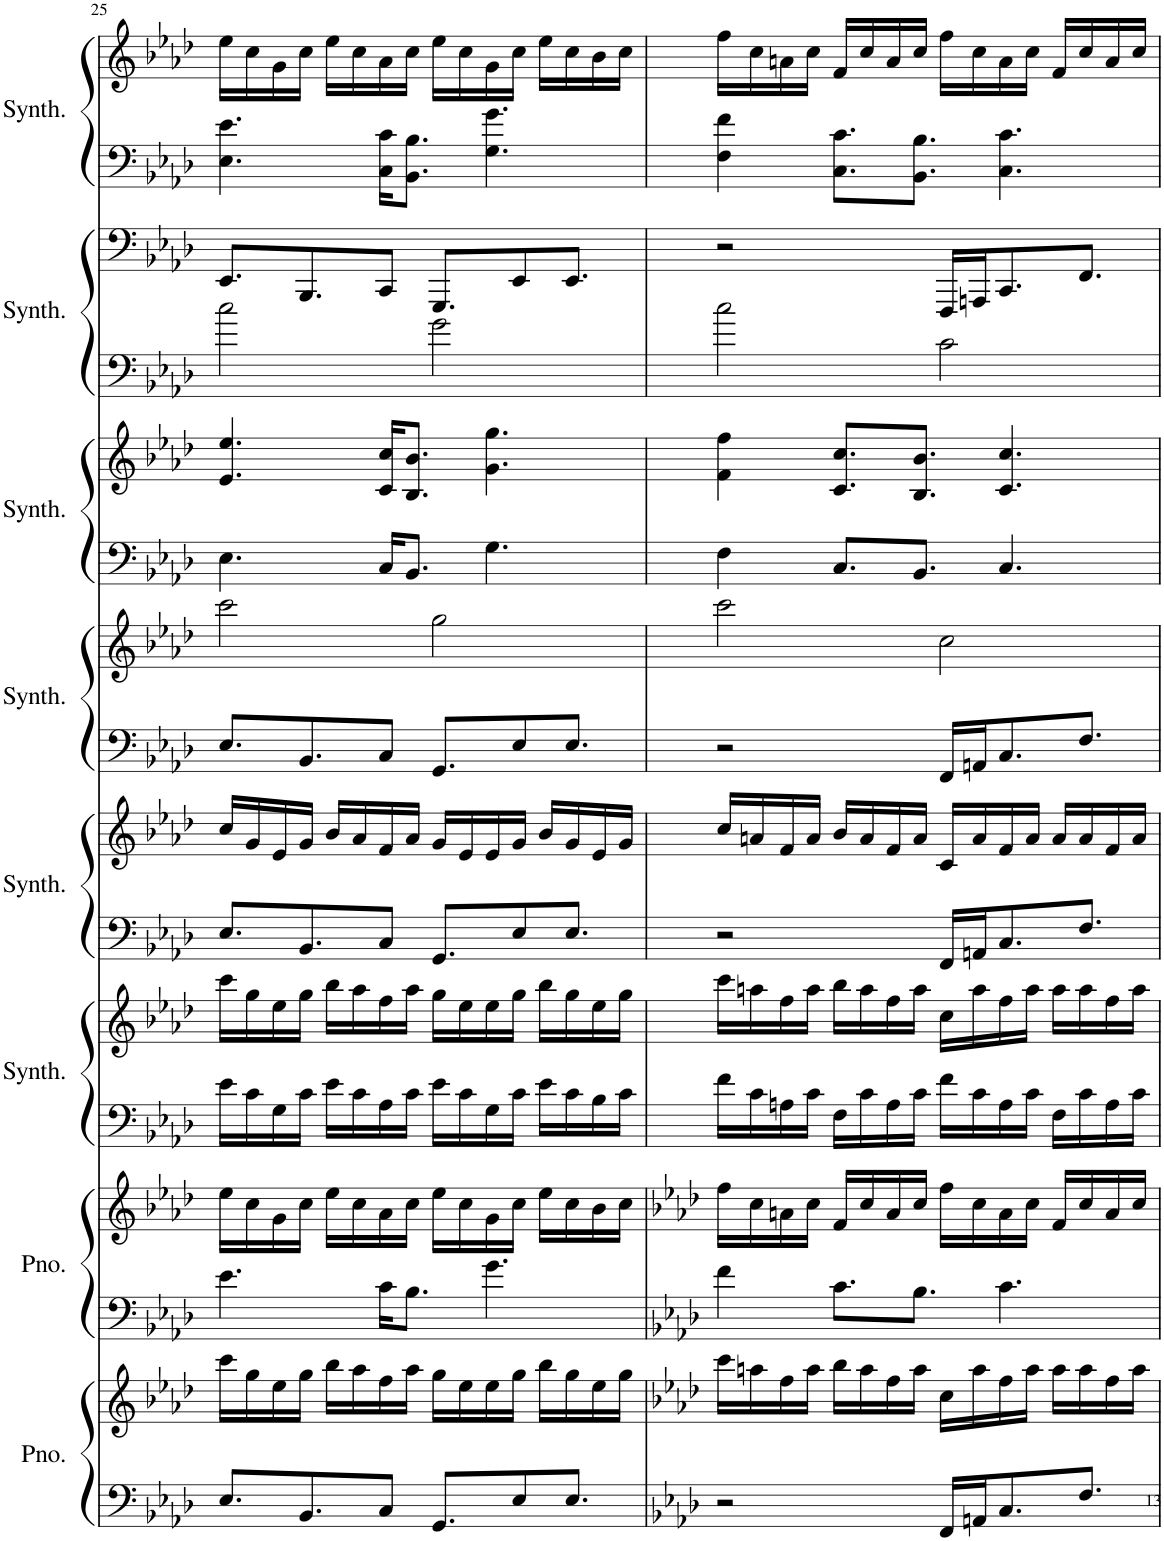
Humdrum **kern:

**kern	**kern	**kern	**kern	**kern	**kern	**kern	**kern	**kern	**kern	**kern	**kern	**kern	**kern	**kern	**kern
*part8	*part8	*part7	*part7	*part6	*part6	*part5	*part5	*part4	*part4	*part3	*part3	*part2	*part2	*part1	*part1
*staff16	*staff15	*staff14	*staff13	*staff12	*staff11	*staff10	*staff9	*staff8	*staff7	*staff6	*staff5	*staff4	*staff3	*staff2	*staff1
*I"Piano	*	*I"Piano	*	*I"Saw Synthesizer	*	*I"Square Synthesizer	*	*I"Metallic Synthesizer	*	*I"Poly Synthesizer	*	*I"New Age Synthesizer	*	*I"Saw Synthesizer	*
*I'Pno.	*	*I'Pno.	*	*I'Synth.	*	*I'Synth.	*	*I'Synth.	*	*I'Synth.	*	*I'Synth.	*	*I'Synth.	*
!!LO:PB:g=z
*clefF4	*clefG2	*clefF4	*clefG2	*clefF4	*clefG2	*clefF4	*clefG2	*clefF4	*clefG2	*clefF4	*clefG2	*clefF4	*clefF4	*clefF4	*clefG2
*k[b-e-a-d-]	*k[b-e-a-d-]	*k[b-e-a-d-]	*k[b-e-a-d-]	*k[b-e-a-d-]	*k[b-e-a-d-]	*k[b-e-a-d-]	*k[b-e-a-d-]	*k[b-e-a-d-]	*k[b-e-a-d-]	*k[b-e-a-d-]	*k[b-e-a-d-]	*k[b-e-a-d-]	*k[b-e-a-d-]	*k[b-e-a-d-]	*k[b-e-a-d-]
*M4/4	*M4/4	*M4/4	*M4/4	*M4/4	*M4/4	*M4/4	*M4/4	*M4/4	*M4/4	*M4/4	*M4/4	*M4/4	*M4/4	*M4/4	*M4/4
=25	=25	=25	=25	=25	=25	=25	=25	=25	=25	=25	=25	=25	=25	=25	=25
8.E-/L	16ccc\LL	4.e-\	16ee-\LL	16e-\LL	16ccc\LL	8.E-/L	16cc/LL	8.E-/L	2ccc\	4.E-\	4.e-/ 4.ee-/	2cc\	8.EE-/L	4.E-\ 4.e-\	16ee-\LL
.	16gg\	.	16cc\	16c\	16gg\	.	16g/	.	.	.	.	.	.	.	16cc\
.	16ee-\	.	16g\	16G\	16ee-\	.	16e-/	.	.	.	.	.	.	.	16g\
8.BB-/	16gg\JJ	.	16cc\JJ	16c\JJ	16gg\JJ	8.BB-/	16g/JJ	8.BB-/	.	.	.	.	8.BBB-/	.	16cc\JJ
.	16bb-\LL	.	16ee-\LL	16e-\LL	16bb-\LL	.	16b-/LL	.	.	.	.	.	.	.	16ee-\LL
.	16aa-\	.	16cc\	16c\	16aa-\	.	16a-/	.	.	.	.	.	.	.	16cc\
8C/J	16ff\	16c\KL	16a-\	16A-\	16ff\	8C/J	16f/	8C/J	.	16C/KL	16c/ 16cc/KL	.	8CC/J	16C\ 16c\KL	16a-\
.	16aa-\JJ	8.B-\J	16cc\JJ	16c\JJ	16aa-\JJ	.	16a-/JJ	.	.	8.BB-/J	8.B-/ 8.b-/J	.	.	8.BB-\ 8.B-\J	16cc\JJ
8.GG/L	16gg\LL	.	16ee-\LL	16e-\LL	16gg\LL	8.GG/L	16g/LL	8.GG/L	2gg\	.	.	2g\	8.GGG/L	.	16ee-\LL
.	16ee-\	.	16cc\	16c\	16ee-\	.	16e-/	.	.	.	.	.	.	.	16cc\
.	16ee-\	4.g\	16g\	16G\	16ee-\	.	16e-/	.	.	4.G\	4.g\ 4.gg\	.	.	4.G\ 4.g\	16g\
8E-/	16gg\JJ	.	16cc\JJ	16c\JJ	16gg\JJ	8E-/	16g/JJ	8E-/	.	.	.	.	8EE-/	.	16cc\JJ
.	16bb-\LL	.	16ee-\LL	16e-\LL	16bb-\LL	.	16b-/LL	.	.	.	.	.	.	.	16ee-\LL
8.E-/J	16gg\	.	16cc\	16c\	16gg\	8.E-/J	16g/	8.E-/J	.	.	.	.	8.EE-/J	.	16cc\
.	16ee-\	.	16b-\	16B-\	16ee-\	.	16e-/	.	.	.	.	.	.	.	16b-\
.	16gg\JJ	.	16cc\JJ	16c\JJ	16gg\JJ	.	16g/JJ	.	.	.	.	.	.	.	16cc\JJ
=26	=26	=26	=26	=26	=26	=26	=26	=26	=26	=26	=26	=26	=26	=26	=26
*k[b-e-a-d-]	*k[b-e-a-d-]	*k[b-e-a-d-]	*k[b-e-a-d-]	*	*	*	*	*	*	*	*	*	*	*	*
2r	16ccc\LL	4f\	16ff\LL	16f\LL	16ccc\LL	2r	16cc/LL	2r	2ccc\	4F\	4f\ 4ff\	2cc\	2r	4F\ 4f\	16ff\LL
.	16aan\	.	16cc\	16c\	16aan\	.	16an/	.	.	.	.	.	.	.	16cc\
.	16ff\	.	16an\	16An\	16ff\	.	16f/	.	.	.	.	.	.	.	16an\
.	16aa\JJ	.	16cc\JJ	16c\JJ	16aa\JJ	.	16a/JJ	.	.	.	.	.	.	.	16cc\JJ
.	16bb-\LL	8.c\L	16f/LL	16F\LL	16bb-\LL	.	16b-/LL	.	.	8.C/L	8.c/ 8.cc/L	.	.	8.C\ 8.c\L	16f/LL
.	16aa\	.	16cc/	16c\	16aa\	.	16a/	.	.	.	.	.	.	.	16cc/
.	16ff\	.	16a/	16A\	16ff\	.	16f/	.	.	.	.	.	.	.	16a/
.	16aa\JJ	8.B-\J	16cc/JJ	16c\JJ	16aa\JJ	.	16a/JJ	.	.	8.BB-/J	8.B-/ 8.b-/J	.	.	8.BB-\ 8.B-\J	16cc/JJ
16FF/LL	16cc\LL	.	16ff\LL	16f\LL	16cc\LL	16FF/LL	16c/LL	16FF/LL	2cc\	.	.	2c\	16FFF/LL	.	16ff\LL
16AAn/J	16aa\	.	16cc\	16c\	16aa\	16AAn/J	16a/	16AAn/J	.	.	.	.	16AAAn/J	.	16cc\
8.C/	16ff\	4.c\	16a\	16A\	16ff\	8.C/	16f/	8.C/	.	4.C/	4.c/ 4.cc/	.	8.CC/	4.C\ 4.c\	16a\
.	16aa\JJ	.	16cc\JJ	16c\JJ	16aa\JJ	.	16a/JJ	.	.	.	.	.	.	.	16cc\JJ
.	16aa\LL	.	16f/LL	16F\LL	16aa\LL	.	16a/LL	.	.	.	.	.	.	.	16f/LL
8.F/J	16aa\	.	16cc/	16c\	16aa\	8.F/J	16a/	8.F/J	.	.	.	.	8.FF/J	.	16cc/
.	16ff\	.	16a/	16A\	16ff\	.	16f/	.	.	.	.	.	.	.	16a/
.	16aa\JJ	.	16cc/JJ	16c\JJ	16aa\JJ	.	16a/JJ	.	.	.	.	.	.	.	16cc/JJ
=	=	=	=	=	=	=	=	=	=	=	=	=	=	=	=
*-	*-	*-	*-	*-	*-	*-	*-	*-	*-	*-	*-	*-	*-	*-	*-
